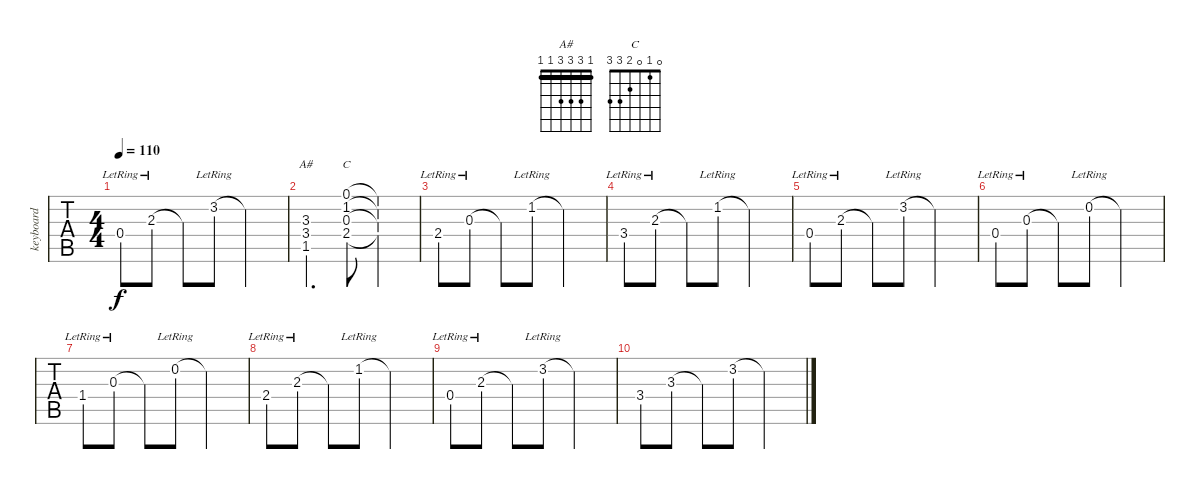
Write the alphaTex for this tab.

\track ("keyboard" "keyboard") {instrument stringensemble2}
\staff {tabs}
\tuning (E4 B3 G3 D3 A2 E2) {hide}
\chord ("A#" 1 3 3 3 1 1) {barre 1}
\chord ("C" 0 1 0 2 3 3)
\ts (4 4)
\tempo 110
\clef g2
\ks c
0.4{lr}.8{dy f} 2.3{lr}.8 2.3{t}.8 3.2{lr}.8 3.2{t}.2 |
(3.3 3.4 1.5).4{d ch "A#"} (0.1 1.2 0.3 2.4).8{ch "C"} (0.1{t} 1.2{t} 0.3{t} 2.4{t}).2 |
2.4{lr}.8 0.3{lr}.8 0.3{t}.8 1.2{lr}.8 1.2{t}.2 |
3.4{lr}.8 2.3{lr}.8 2.3{t}.8 1.2{lr}.8 1.2{t}.2 |
0.4{lr}.8 2.3{lr}.8 2.3{t}.8 3.2{lr}.8 3.2{t}.2 |
0.4{lr}.8 0.3{lr}.8 0.3{t}.8 0.2{lr}.8 0.2{t}.2 |
1.4{lr}.8 0.3{lr}.8 0.3{t}.8 0.2{lr}.8 0.2{t}.2 |
2.4{lr}.8 2.3{lr}.8 2.3{t}.8 1.2{lr}.8 1.2{t}.2 |
0.4{lr}.8 2.3{lr}.8 2.3{t}.8 3.2{lr}.8 3.2{t}.2 |
3.4.8 3.3.8 3.3{t}.8 3.2.8 3.2{t}.2
